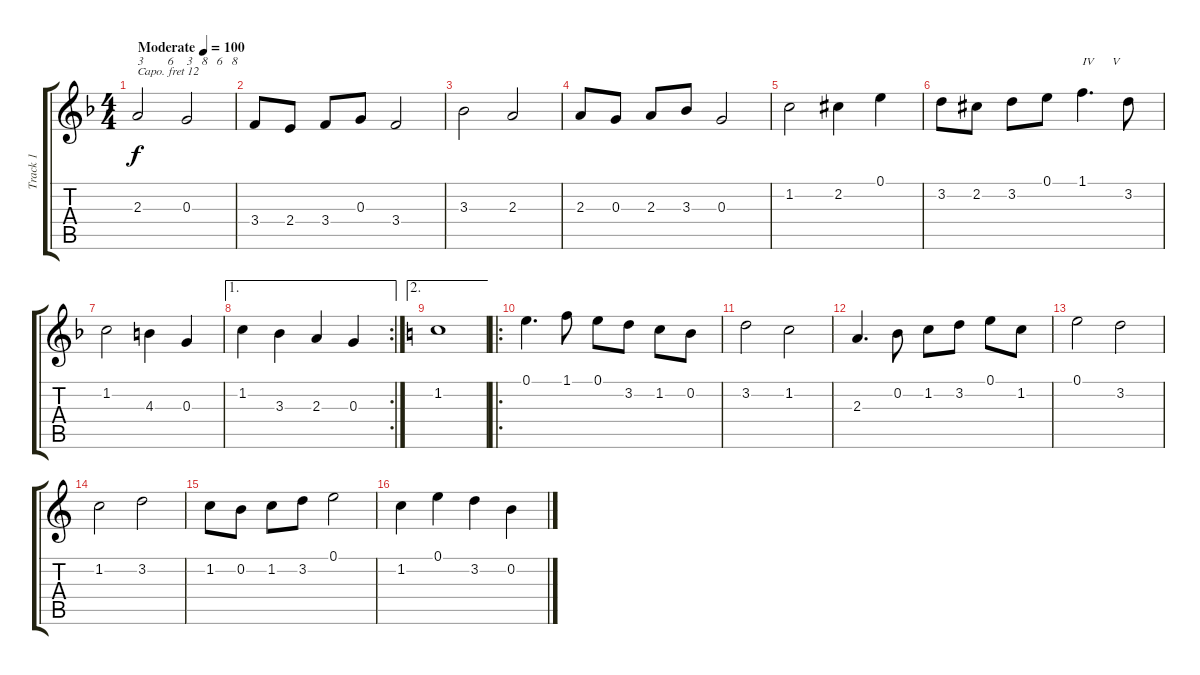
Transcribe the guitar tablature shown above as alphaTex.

\track ("Track 1" "Track 1") {instrument acousticgrandpiano}
\staff {score tabs}
\capo 12
\tuning (E4 B3 G3 D3 A2 E2) {hide}
\ts (4 4)
\tempo (100 "Moderate")
\clef g2
\ks f
2.3.2{txt "3        6" dy f instrument acousticgrandpiano} 0.3.2{txt "3   8   6   8"} |
3.4.8 2.4.8 3.4.8 0.3.8 3.4.2 |
3.3.2 2.3.2 |
2.3.8 0.3.8 2.3.8 3.3.8 0.3.2 |
1.2.2 2.2{acc #}.4 0.1.4 |
3.2.8 2.2{acc #}.8 3.2.8 0.1.8 1.1.4{d txt "IV      V"} 3.2.8 |
1.2.2 4.3.4 0.3.4 |
\ae 1
\rc 2
1.2.4 3.3.4 2.3.4 0.3.4 |
\ae 2
\ks c
1.2.1 |
\ro
0.1.4{d} 1.1.8 0.1.8 3.2.8 1.2.8 0.2.8 |
3.2.2 1.2.2 |
2.3.4{d} 0.2.8 1.2.8 3.2.8 0.1.8 1.2.8 |
0.1.2 3.2.2 |
1.2.2 3.2.2 |
1.2.8 0.2.8 1.2.8 3.2.8 0.1.2 |
1.2.4 0.1.4 3.2.4 0.2.4
